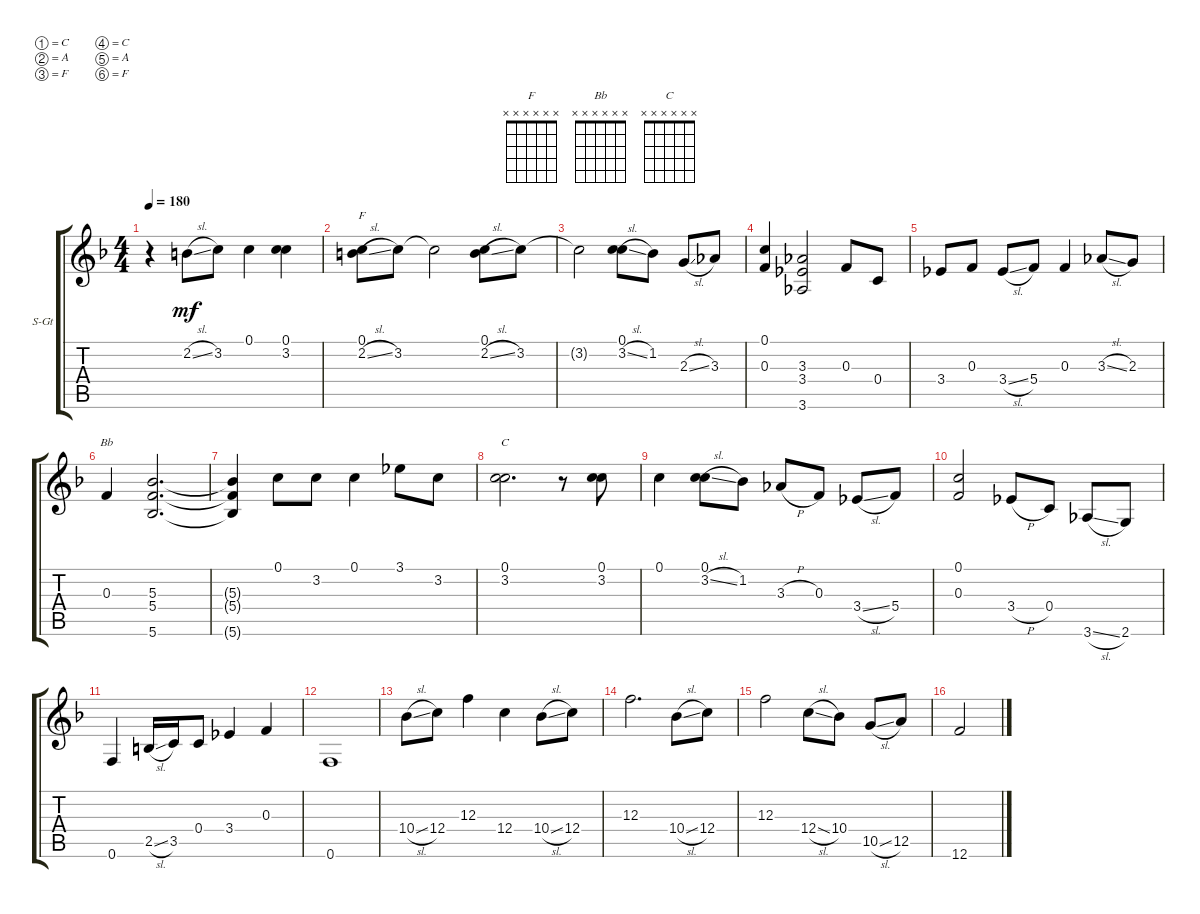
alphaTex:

\defaultSystemsLayout 4
\bracketExtendMode groupsimilarinstruments
\firstSystemTrackNameOrientation horizontal
\otherSystemsTrackNameOrientation horizontal
\track ("Steel Guitar" "S-Gt") {instrument acousticguitarsteel}
\staff {score tabs}
\tuning (C4 A3 F3 C3 A2 F2)
\chord ("F" x x x x x x)
\chord ("Bb" x x x x x x)
\chord ("C" x x x x x x)
\ts (4 4)
\tempo 180
\clef g2
\ks f
r.4{dy mf instrument acousticguitarsteel} 2.2{sl}.8 3.2.8 0.1.4 (0.1 3.2).4 |
(2.2{sl} 0.1).8{ch "F"} 3.2.8 3.2{t}.2 (0.1 2.2{sl}).8 3.2.8 |
3.2{t}.2 (0.1 3.2{sl}).8 1.2.8 2.3{sl}.8 3.3.8 |
(0.1 0.3).4 (3.3 3.4 3.6).2 0.3.8 0.4.8 |
3.4.8 0.3.8 3.4{sl}.8 5.4.8 0.3.4 3.3{sl}.8 2.3.8 |
0.3.4{ch "Bb"} (5.3 5.4 5.6).2{d} |
(5.3{t} 5.4{t} 5.6{t}).4 0.1.8 3.2.8 0.1.4 3.1.8 3.2.8 |
(0.1 3.2).2{d ch "C"} r.8 (3.2 0.1).8 |
0.1.4 (0.1 3.2{sl}).8 1.2.8 3.3{h}.8 0.3.8 3.4{sl}.8 5.4.8 |
(0.3 0.1).2 3.4{h}.8 0.4.8 3.6{sl}.8 2.6.8 |
0.6.4 2.5{sl}.16 3.5.16 0.4.8 3.4.4 0.3.4 |
0.6.1 |
10.4{sl}.8 12.4.8 12.3.4 12.4.4 10.4{sl}.8 12.4.8 |
12.3.2{d} 10.4{sl}.8 12.4.8 |
12.3.2 12.4{sl}.8 10.4.8 10.5{sl}.8 12.5.8 |
12.6.2
